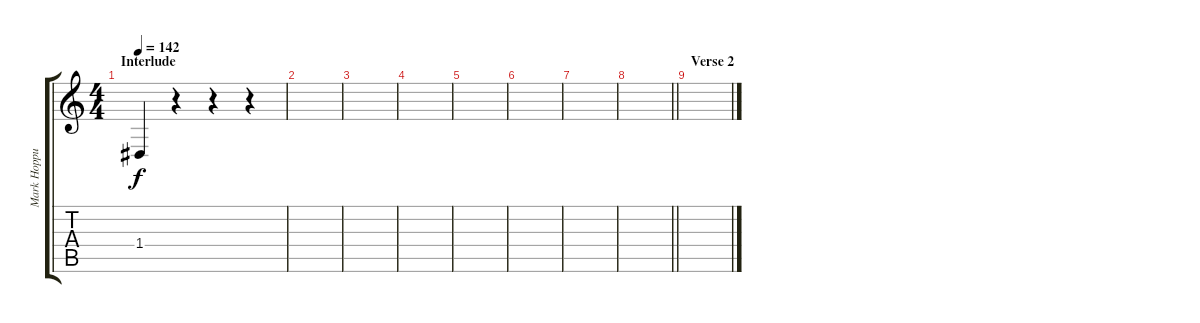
\track ("Mark Hoppus - Vocals" "Mark Hoppu") {instrument tenorsax}
\staff {score tabs}
\tuning (E4 B3 G3 D3 A2 E2) {hide}
\ts (4 4)
\section ("" "Interlude")
\tempo 142
\clef g2
\ks c
1.4{t}.4{dy f} r.4 r.4 r.4 |
|
|
|
|
|
|
\barLineRight lightlight
|
\section ("" "Verse 2")
